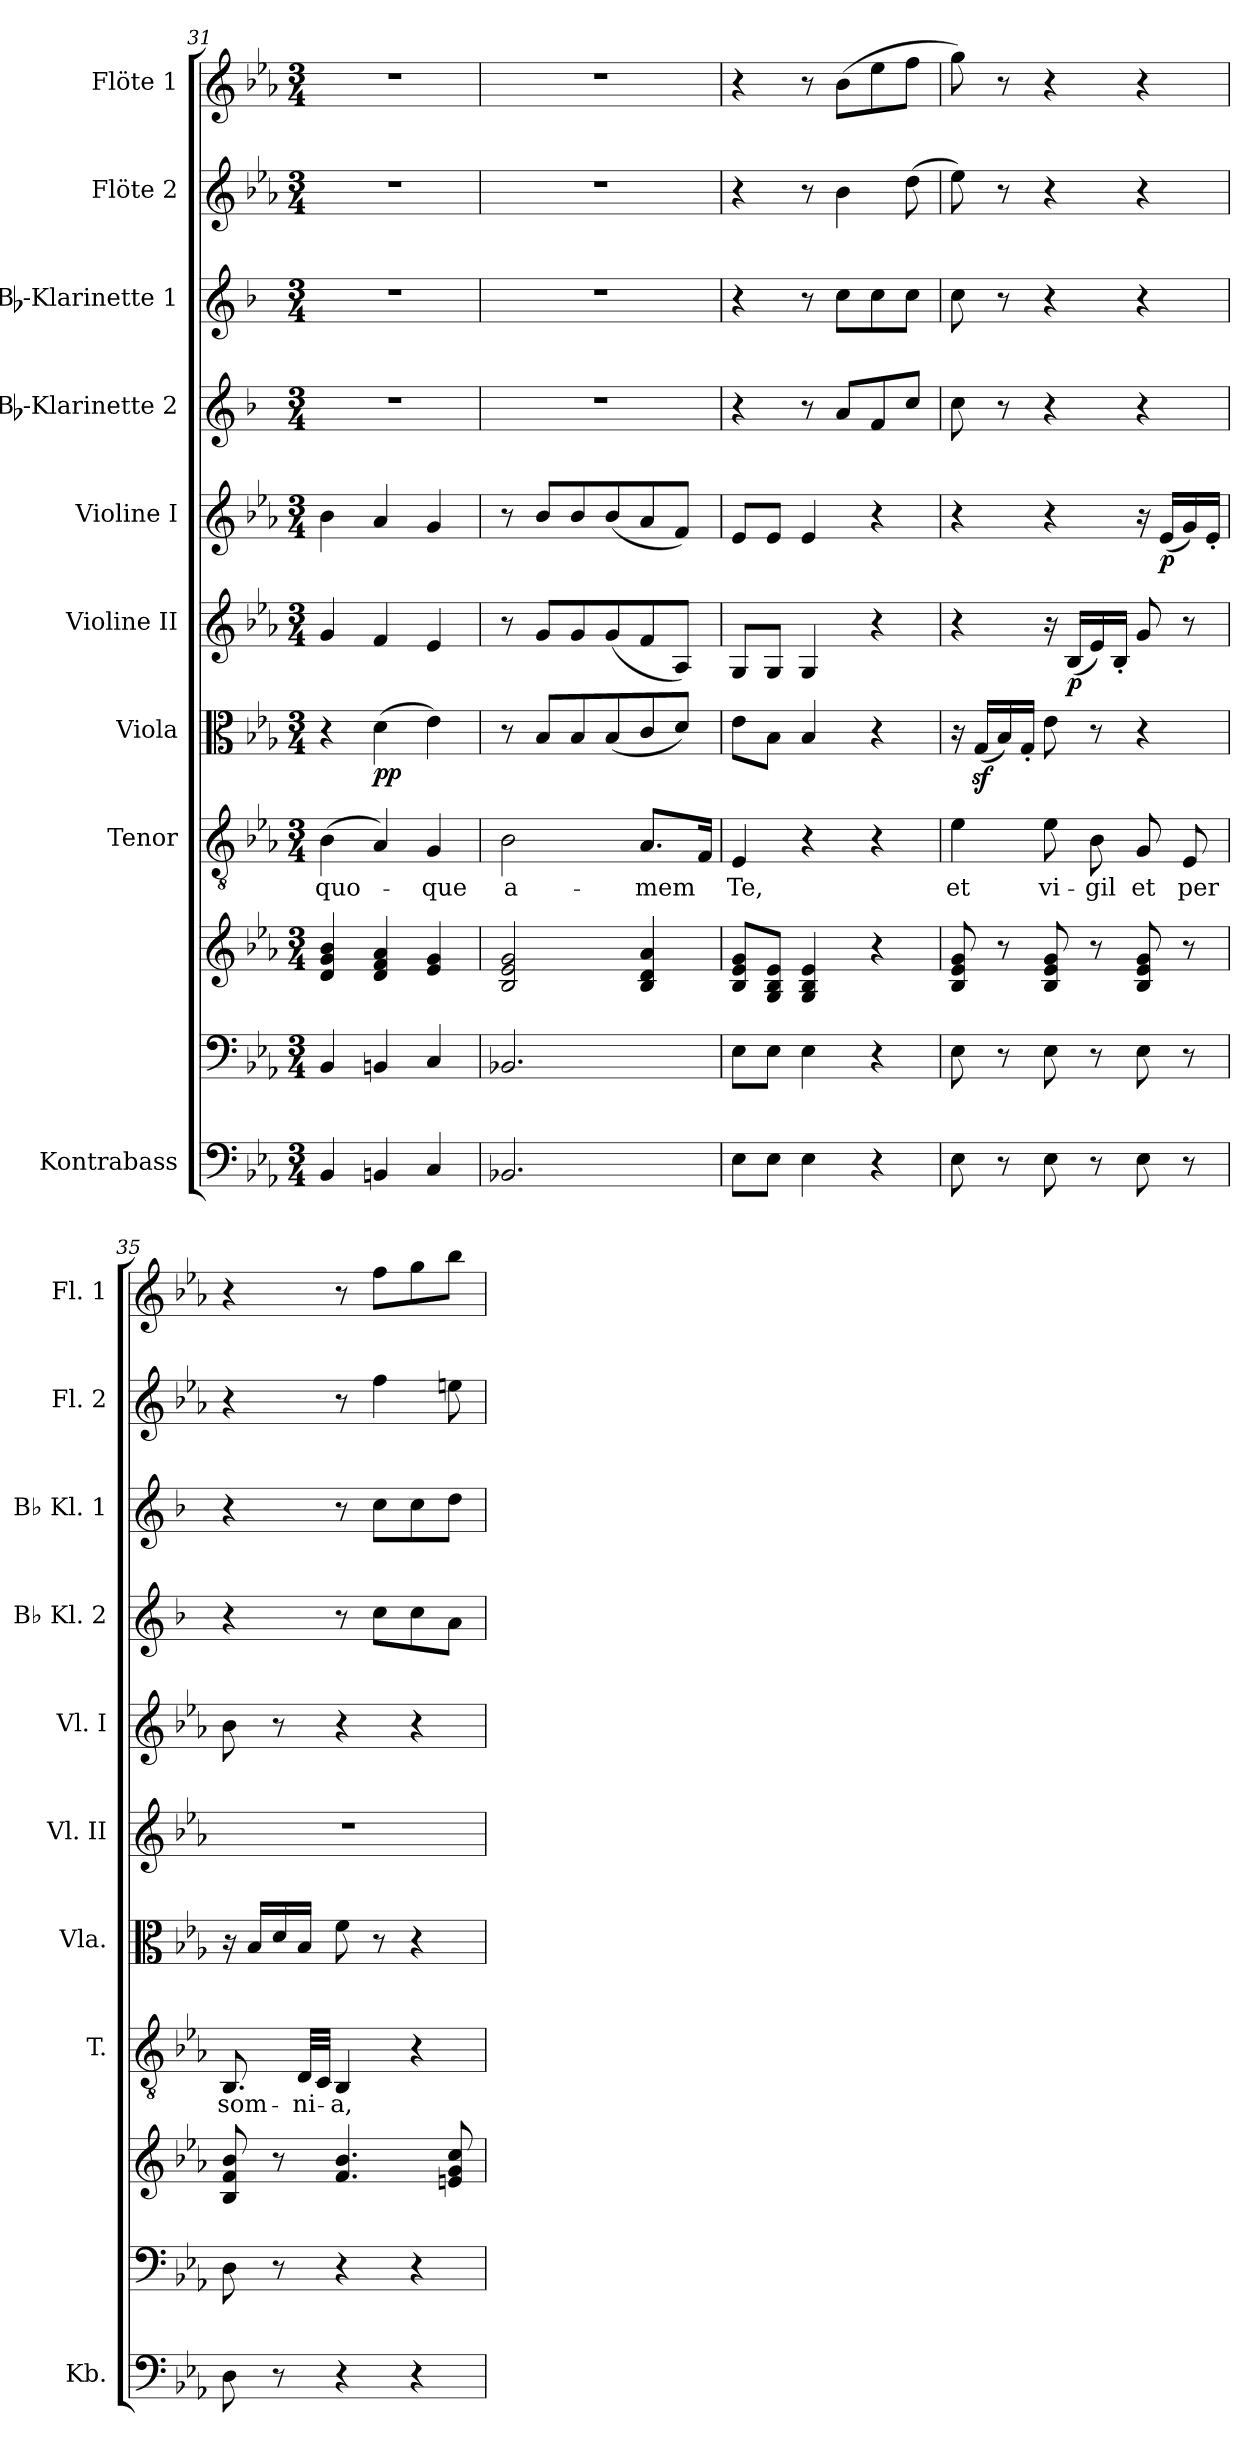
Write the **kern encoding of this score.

**kern	**kern	**kern	**kern	**text	**kern	**dynam	**kern	**dynam	**kern	**dynam	**kern	**kern	**kern	**kern
*part10	*part9	*part9	*part8	*part8	*part7	*part7	*part6	*part6	*part5	*part5	*part4	*part3	*part2	*part1
*staff11	*staff10	*staff9	*staff8	*staff8	*staff7	*staff7	*staff6	*staff6	*staff5	*staff5	*staff4	*staff3	*staff2	*staff1
*I"Kontrabass	*	*	*I"Tenor	*	*I"Viola	*	*I"Violine II	*	*I"Violine I	*	*I"Bb-Klarinette 2	*I"Bb-Klarinette 1	*I"Flöte 2	*I"Flöte 1
*I'Kb.	*	*	*I'T.	*	*I'Vla.	*	*I'Vl. II	*	*I'Vl. I	*	*I'Bb Kl. 2	*I'Bb Kl. 1	*I'Fl. 2	*I'Fl. 1
*clefF4	*clefF4	*clefG2	*clefGv2	*	*clefC3	*	*clefG2	*	*clefG2	*	*clefG2	*clefG2	*clefG2	*clefG2
*ITrd7c12	*	*	*	*	*	*	*	*	*	*	*ITrd1c2	*ITrd1c2	*	*
*k[b-e-a-]	*k[b-e-a-]	*k[b-e-a-]	*k[b-e-a-]	*	*k[b-e-a-]	*	*k[b-e-a-]	*	*k[b-e-a-]	*	*k[b-e-a-]	*k[b-e-a-]	*k[b-e-a-]	*k[b-e-a-]
*E-:	*E-:	*E-:	*E-:	*	*E-:	*	*E-:	*	*E-:	*	*E-:	*E-:	*E-:	*E-:
*M3/4	*M3/4	*M3/4	*M3/4	*	*M3/4	*	*M3/4	*	*M3/4	*	*M3/4	*M3/4	*M3/4	*M3/4
=31	=31	=31	=31	=31	=31	=31	=31	=31	=31	=31	=31	=31	=31	=31
!	!	!	!	!LO:LY:b	!	!	!	!	!	!	!	!	!	!
4BBB-/	4BB-/	4d/ 4g/ 4b-/	(>4B-\	quo-	4r	.	4g/	.	4b-\	.	2.r	2.r	2.r	2.r
!	!	!	!	!	!	!LO:DY:b	!	!	!	!	!	!	!	!
4BBBn/	4BBn/	4d/ 4f/ 4a-/	4A-/)	.	(>4d\	pp	4f/	.	4a-/	.	.	.	.	.
!	!	!	!	!LO:LY:b	!	!	!	!	!	!	!	!	!	!
4CC/	4C/	4e-/ 4g/	4G/	-que	4e-\)	.	4e-/	.	4g/	.	.	.	.	.
=32	=32	=32	=32	=32	=32	=32	=32	=32	=32	=32	=32	=32	=32	=32
!	!	!	!	!LO:LY:b	!	!	!	!	!	!	!	!	!	!
2.BBB-X/	2.BB-X/	2B-/ 2e-/ 2g/	2B-\	a-	8r	.	8r	.	8r	.	2.r	2.r	2.r	2.r
.	.	.	.	.	8B-/L	.	8g/L	.	8b-/L	.	.	.	.	.
.	.	.	.	.	8B-/	.	8g/	.	8b-/	.	.	.	.	.
.	.	.	.	.	(<8B-/	.	(<8g/	.	(<8b-/	.	.	.	.	.
!	!	!	!	!LO:LY:b	!	!	!	!	!	!	!	!	!	!
.	.	4B-/ 4d/ 4a-/	8.A-/L	-mem	8c/	.	8f/	.	8a-/	.	.	.	.	.
.	.	.	.	.	8d/J)	.	8A-/J)	.	8f/J)	.	.	.	.	.
.	.	.	16F/Jk	.	.	.	.	.	.	.	.	.	.	.
=33	=33	=33	=33	=33	=33	=33	=33	=33	=33	=33	=33	=33	=33	=33
!	!	!	!	!LO:LY:b	!	!	!	!	!	!	!	!	!	!
8EE-\L	8E-\L	8B-/ 8e-/ 8g/L	4E-/	Te,	8e-\L	.	8G/L	.	8e-/L	.	4r	4r	4r	4r
8EE-\J	8E-\J	8G/ 8B-/ 8e-/J	.	.	8B-\J	.	8G/J	.	8e-/J	.	.	.	.	.
4EE-\	4E-\	4G/ 4B-/ 4e-/	4r	.	4B-/	.	4G/	.	4e-/	.	8r	8r	8r	8r
.	.	.	.	.	.	.	.	.	.	.	8g/L	8b-\L	4b-\	(>8b-\L
4r	4r	4r	4r	.	4r	.	4r	.	4r	.	8e-/	8b-\	.	8ee-\
.	.	.	.	.	.	.	.	.	.	.	8b-/J	8b-\J	(>8dd\	8ff\J
=34	=34	=34	=34	=34	=34	=34	=34	=34	=34	=34	=34	=34	=34	=34
!	!	!	!	!LO:LY:b	!	!	!	!	!	!	!	!	!	!
8EE-\	8E-\	8B-/ 8e-/ 8g/	4e-\	et	16r	.	4r	.	4r	.	8b-\	8b-\	8ee-\)	8gg\)
.	.	.	.	.	(<16Gz</LL	.	.	.	.	.	.	.	.	.
8r	8r	8r	.	.	16B-/)	.	.	.	.	.	8r	8r	8r	8r
.	.	.	.	.	16G'</JJ	.	.	.	.	.	.	.	.	.
!	!	!	!	!LO:LY:b	!	!	!	!	!	!	!	!	!	!
8EE-\	8E-\	8B-/ 8e-/ 8g/	8e-\	vi-	8e-\	.	16r	.	4r	.	4r	4r	4r	4r
!	!	!	!	!	!	!	!	!LO:DY:b	!	!	!	!	!	!
.	.	.	.	.	.	.	(<16B-/LL	p	.	.	.	.	.	.
!	!	!	!	!LO:LY:b	!	!	!	!	!	!	!	!	!	!
8r	8r	8r	8B-\	-gil	8r	.	16e-/)	.	.	.	.	.	.	.
.	.	.	.	.	.	.	16B-'</JJ	.	.	.	.	.	.	.
!	!	!	!	!LO:LY:b	!	!	!	!	!	!	!	!	!	!
8EE-\	8E-\	8B-/ 8e-/ 8g/	8G/	et	4r	.	8g/	.	16r	.	4r	4r	4r	4r
!	!	!	!	!	!	!	!	!	!	!LO:DY:b	!	!	!	!
.	.	.	.	.	.	.	.	.	(<16e-/LL	p	.	.	.	.
!	!	!	!	!LO:LY:b	!	!	!	!	!	!	!	!	!	!
8r	8r	8r	8E-/	per	.	.	8r	.	16g/)	.	.	.	.	.
.	.	.	.	.	.	.	.	.	16e-'</JJ	.	.	.	.	.
!!LO:PB:g=z
=35	=35	=35	=35	=35	=35	=35	=35	=35	=35	=35	=35	=35	=35	=35
!	!	!	!	!LO:LY:b	!	!	!	!	!	!	!	!	!	!
8DD\	8D\	8B-/ 8f/ 8b-/	8.BB-/	som-	16r	.	2.r	.	8b-\	.	4r	4r	4r	4r
.	.	.	.	.	16B-/LL	.	.	.	.	.	.	.	.	.
8r	8r	8r	.	.	16d/	.	.	.	8r	.	.	.	.	.
!	!	!	!	!LO:LY:b	!	!	!	!	!	!	!	!	!	!
.	.	.	32D/LLL	-ni-	16B-/JJ	.	.	.	.	.	.	.	.	.
.	.	.	32C/JJJ	.	.	.	.	.	.	.	.	.	.	.
!	!	!	!	!LO:LY:b	!	!	!	!	!	!	!	!	!	!
4r	4r	4.f/ 4.b-/	4BB-/	-a,	8f\	.	.	.	4r	.	8r	8r	8r	8r
.	.	.	.	.	8r	.	.	.	.	.	8b-\L	8b-\L	4ff\	8ff\L
4r	4r	.	4r	.	4r	.	.	.	4r	.	8b-\	8b-\	.	8gg\
.	.	8en/ 8g/ 8cc/	.	.	.	.	.	.	.	.	8g\J	8cc\J	8een\	8bb-\J
=	=	=	=	=	=	=	=	=	=	=	=	=	=	=
*-	*-	*-	*-	*-	*-	*-	*-	*-	*-	*-	*-	*-	*-	*-
